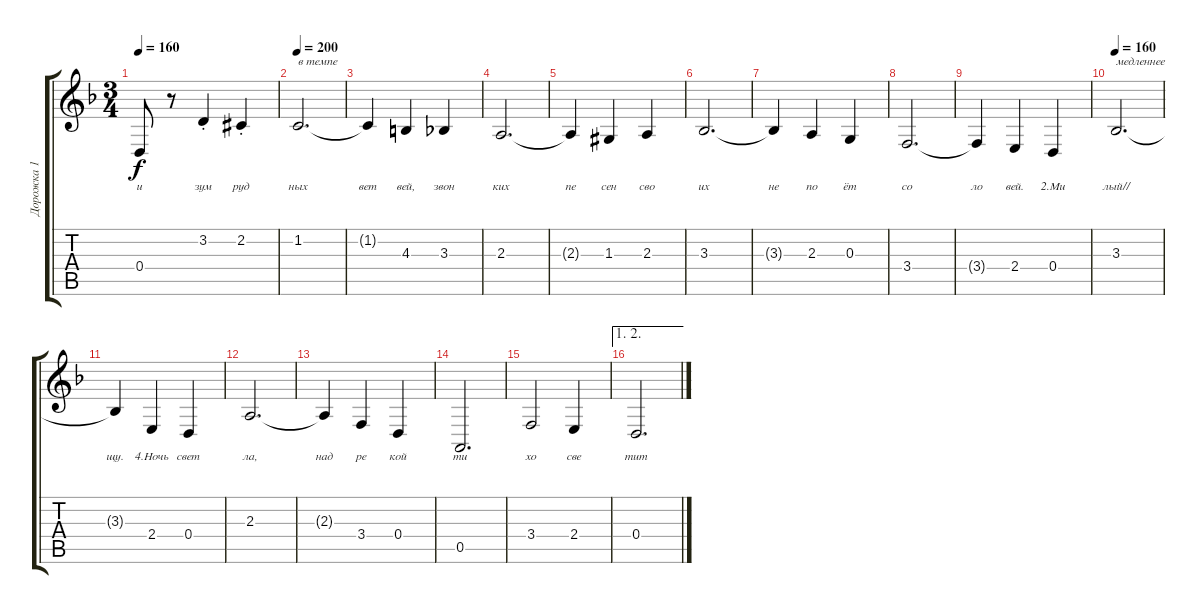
\track ("Дорожка 1" "Дорожка 1") {instrument viola}
\staff {score tabs}
\tuning (E4 B3 G3 D3 A2 E2) {hide}
\ts (3 4)
\tempo 160
\clef g2
\ks f
0.4{t}.8{lyrics (0 "и") lyrics (1 "") lyrics (2 "") lyrics (3 "") lyrics (4 "") dy f} r.8 3.2{st}.4{lyrics (0 "зум") lyrics (1 "") lyrics (2 "") lyrics (3 "") lyrics (4 "")} 2.2{st acc #}.4{lyrics (0 "руд") lyrics (1 "") lyrics (2 "") lyrics (3 "") lyrics (4 "")} |
\tempo 200
1.2.2{d txt "в темпе" lyrics (0 "ных") lyrics (1 "") lyrics (2 "") lyrics (3 "") lyrics (4 "")} |
1.2{t}.4{lyrics (0 "вет") lyrics (1 "") lyrics (2 "") lyrics (3 "") lyrics (4 "")} 4.3.4{lyrics (0 "вей,") lyrics (1 "") lyrics (2 "") lyrics (3 "") lyrics (4 "")} 3.3.4{lyrics (0 "звон") lyrics (1 "") lyrics (2 "") lyrics (3 "") lyrics (4 "")} |
2.3.2{d lyrics (0 "ких") lyrics (1 "") lyrics (2 "") lyrics (3 "") lyrics (4 "")} |
2.3{t}.4{lyrics (0 "пе") lyrics (1 "") lyrics (2 "") lyrics (3 "") lyrics (4 "")} 1.3{acc #}.4{lyrics (0 "сен") lyrics (1 "") lyrics (2 "") lyrics (3 "") lyrics (4 "")} 2.3.4{lyrics (0 "сво") lyrics (1 "") lyrics (2 "") lyrics (3 "") lyrics (4 "")} |
3.3.2{d lyrics (0 "их") lyrics (1 "") lyrics (2 "") lyrics (3 "") lyrics (4 "")} |
3.3{t}.4{lyrics (0 "не") lyrics (1 "") lyrics (2 "") lyrics (3 "") lyrics (4 "")} 2.3.4{lyrics (0 "по") lyrics (1 "") lyrics (2 "") lyrics (3 "") lyrics (4 "")} 0.3.4{lyrics (0 "ёт") lyrics (1 "") lyrics (2 "") lyrics (3 "") lyrics (4 "")} |
3.4.2{d lyrics (0 "со") lyrics (1 "") lyrics (2 "") lyrics (3 "") lyrics (4 "")} |
3.4{t}.4{lyrics (0 "ло") lyrics (1 "") lyrics (2 "") lyrics (3 "") lyrics (4 "")} 2.4.4{lyrics (0 "вей.") lyrics (1 "") lyrics (2 "") lyrics (3 "") lyrics (4 "")} 0.4.4{lyrics (0 "2.Ми") lyrics (1 "") lyrics (2 "") lyrics (3 "") lyrics (4 "")} |
\tempo 160
3.3.2{d txt "медленнее" lyrics (0 "лый//") lyrics (1 "") lyrics (2 "") lyrics (3 "") lyrics (4 "")} |
3.3{t}.4{lyrics (0 "щу.") lyrics (1 "") lyrics (2 "") lyrics (3 "") lyrics (4 "")} 2.4.4{lyrics (0 "4.Ночь") lyrics (1 "") lyrics (2 "") lyrics (3 "") lyrics (4 "")} 0.4.4{lyrics (0 "свет") lyrics (1 "") lyrics (2 "") lyrics (3 "") lyrics (4 "")} |
2.3.2{d lyrics (0 "ла,") lyrics (1 "") lyrics (2 "") lyrics (3 "") lyrics (4 "")} |
2.3{t}.4{lyrics (0 "над") lyrics (1 "") lyrics (2 "") lyrics (3 "") lyrics (4 "")} 3.4.4{lyrics (0 "ре") lyrics (1 "") lyrics (2 "") lyrics (3 "") lyrics (4 "")} 0.4.4{lyrics (0 "кой") lyrics (1 "") lyrics (2 "") lyrics (3 "") lyrics (4 "")} |
0.5.2{d lyrics (0 "ти") lyrics (1 "") lyrics (2 "") lyrics (3 "") lyrics (4 "")} |
3.4.2{lyrics (0 "хо") lyrics (1 "") lyrics (2 "") lyrics (3 "") lyrics (4 "")} 2.4.4{lyrics (0 "све") lyrics (1 "") lyrics (2 "") lyrics (3 "") lyrics (4 "")} |
\ae (1 2)
0.4.2{d lyrics (0 "тит") lyrics (1 "") lyrics (2 "") lyrics (3 "") lyrics (4 "")}
